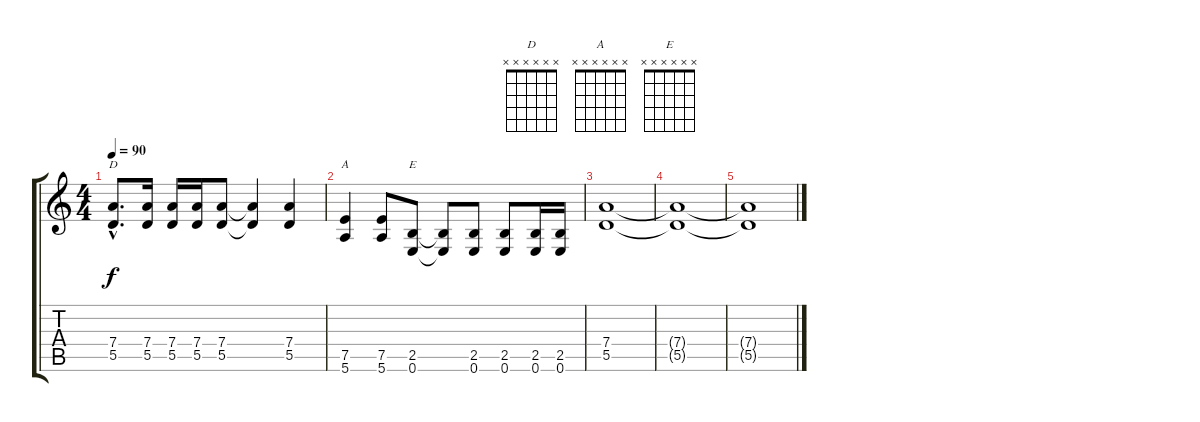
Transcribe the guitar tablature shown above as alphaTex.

\track "" {instrument distortionguitar}
\staff {score tabs}
\tuning (E4 B3 G3 D3 A2 E2) {hide}
\chord ("D" x x x x x x) {firstfret 0}
\chord ("A" x x x x x x) {firstfret 0}
\chord ("E" x x x x x x) {firstfret 0}
\ts (4 4)
\tempo 90
\clef g2
\ks c
(7.4{hac} 5.5{hac}).8{d ch "D" dy f} (7.4 5.5).16 (7.4 5.5).16 (7.4 5.5).16 (7.4 5.5).8 (7.4{t} 5.5{t}).4 (7.4 5.5).4 |
(7.5 5.6).4{ch "A"} (7.5 5.6).8 (2.5 0.6).8{ch "E"} (2.5{t} 0.6{t}).8 (2.5 0.6).8 (2.5 0.6).8 (2.5 0.6).16 (2.5 0.6).16 |
(7.4 5.5).1 |
(7.4{t} 5.5{t}).1 |
(7.4{t} 5.5{t}).1
